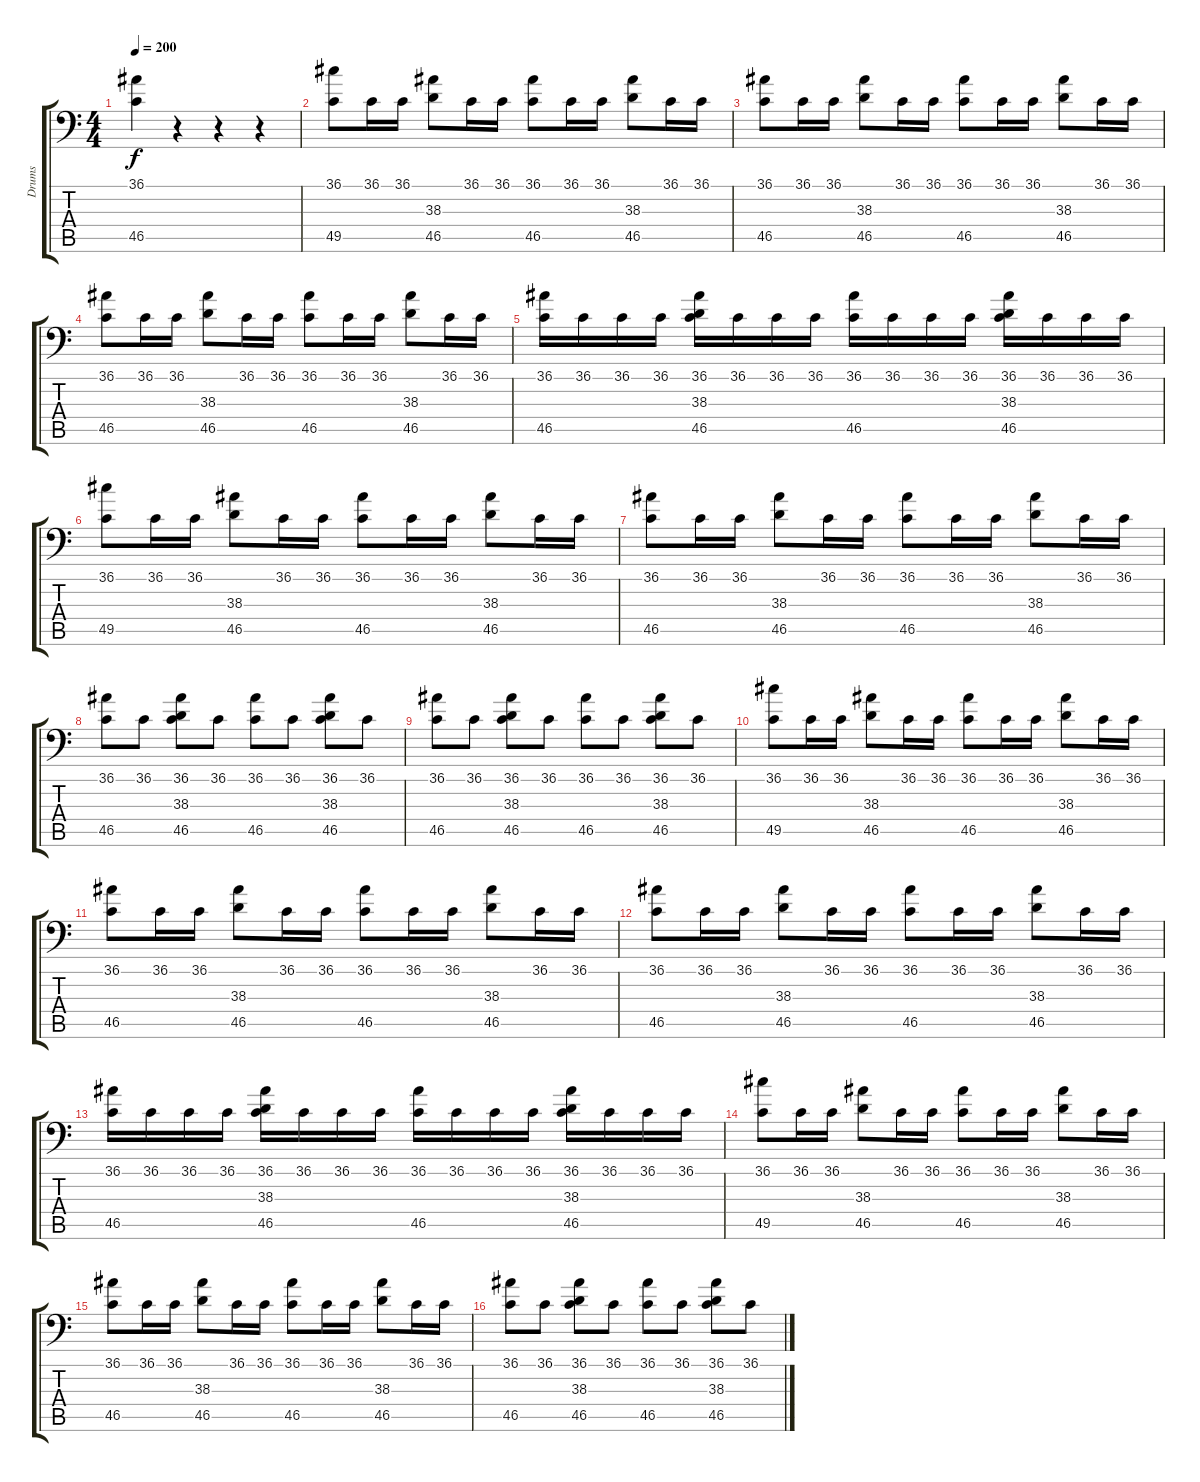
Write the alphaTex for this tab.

\track ("Drums" "Drums") {instrument acousticgrandpiano}
\staff {score tabs}
\tuning (C-1 C-1 C-1 C-1 C-1 C-1) {hide}
\ts (4 4)
\tempo 200
\clef f4
\ks c
(36.1 46.5).4{dy f} r.4 r.4 r.4 |
(36.1 49.5).8 36.1.16 36.1.16 (38.3 46.5).8 36.1.16 36.1.16 (36.1 46.5).8 36.1.16 36.1.16 (38.3 46.5).8 36.1.16 36.1.16 |
(36.1 46.5).8 36.1.16 36.1.16 (38.3 46.5).8 36.1.16 36.1.16 (36.1 46.5).8 36.1.16 36.1.16 (38.3 46.5).8 36.1.16 36.1.16 |
(36.1 46.5).8 36.1.16 36.1.16 (38.3 46.5).8 36.1.16 36.1.16 (36.1 46.5).8 36.1.16 36.1.16 (38.3 46.5).8 36.1.16 36.1.16 |
(36.1 46.5).16 36.1.16 36.1.16 36.1.16 (36.1 38.3 46.5).16 36.1.16 36.1.16 36.1.16 (36.1 46.5).16 36.1.16 36.1.16 36.1.16 (36.1 38.3 46.5).16 36.1.16 36.1.16 36.1.16 |
(36.1 49.5).8 36.1.16 36.1.16 (38.3 46.5).8 36.1.16 36.1.16 (36.1 46.5).8 36.1.16 36.1.16 (38.3 46.5).8 36.1.16 36.1.16 |
(36.1 46.5).8 36.1.16 36.1.16 (38.3 46.5).8 36.1.16 36.1.16 (36.1 46.5).8 36.1.16 36.1.16 (38.3 46.5).8 36.1.16 36.1.16 |
(36.1 46.5).8 36.1.8 (36.1 38.3 46.5).8 36.1.8 (36.1 46.5).8 36.1.8 (36.1 38.3 46.5).8 36.1.8 |
(36.1 46.5).8 36.1.8 (36.1 38.3 46.5).8 36.1.8 (36.1 46.5).8 36.1.8 (36.1 38.3 46.5).8 36.1.8 |
(36.1 49.5).8 36.1.16 36.1.16 (38.3 46.5).8 36.1.16 36.1.16 (36.1 46.5).8 36.1.16 36.1.16 (38.3 46.5).8 36.1.16 36.1.16 |
(36.1 46.5).8 36.1.16 36.1.16 (38.3 46.5).8 36.1.16 36.1.16 (36.1 46.5).8 36.1.16 36.1.16 (38.3 46.5).8 36.1.16 36.1.16 |
(36.1 46.5).8 36.1.16 36.1.16 (38.3 46.5).8 36.1.16 36.1.16 (36.1 46.5).8 36.1.16 36.1.16 (38.3 46.5).8 36.1.16 36.1.16 |
(36.1 46.5).16 36.1.16 36.1.16 36.1.16 (36.1 38.3 46.5).16 36.1.16 36.1.16 36.1.16 (36.1 46.5).16 36.1.16 36.1.16 36.1.16 (36.1 38.3 46.5).16 36.1.16 36.1.16 36.1.16 |
(36.1 49.5).8 36.1.16 36.1.16 (38.3 46.5).8 36.1.16 36.1.16 (36.1 46.5).8 36.1.16 36.1.16 (38.3 46.5).8 36.1.16 36.1.16 |
(36.1 46.5).8 36.1.16 36.1.16 (38.3 46.5).8 36.1.16 36.1.16 (36.1 46.5).8 36.1.16 36.1.16 (38.3 46.5).8 36.1.16 36.1.16 |
(36.1 46.5).8 36.1.8 (36.1 38.3 46.5).8 36.1.8 (36.1 46.5).8 36.1.8 (36.1 38.3 46.5).8 36.1.8
